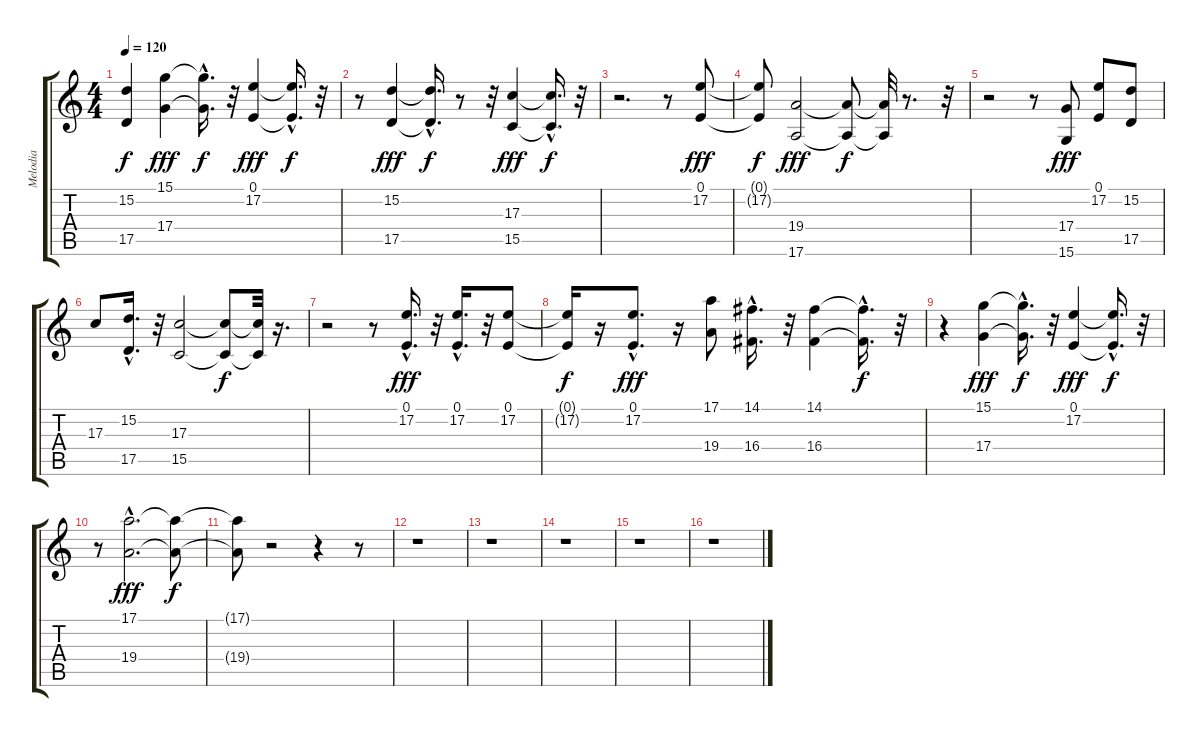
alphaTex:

\track ("Melodia" "Melodia") {instrument synthvoice}
\staff {score tabs}
\tuning (E4 B3 G3 D3 A2 E2) {hide}
\ts (4 4)
\tempo 120
\clef g2
\ks c
(15.2{t} 17.5{t}).4{dy f} (15.1 17.4).4{dy fff} (15.1{hac t} 17.4{hac t}).16{d dy f} r.32 (0.1 17.2).4{dy fff} (0.1{hac t} 17.2{hac t}).16{d dy f} r.32 |
r.8 (15.2 17.5).4{dy fff} (15.2{hac t} 17.5{hac t}).16{d dy f} r.8 r.32 (17.3 15.5).4{dy fff} (17.3{hac t} 15.5{hac t}).16{d dy f} r.32 |
r.2{d} r.8 (0.1 17.2).8{dy fff} |
(0.1{t} 17.2{t}).8{dy f} (19.4 17.6).2{dy fff} (19.4{t} 17.6{t}).8{dy f} (19.4{t} 17.6{t}).32 r.8{d} r.32 |
r.2 r.8 (17.4 15.6).8{dy fff} (0.1 17.2).8 (15.2 17.5).8 |
17.3.8 (15.2{hac} 17.5{hac}).16{d} r.32 (17.3 15.5).2 (17.3{t} 15.5{t}).8{dy f} (17.3{t} 15.5{t}).32 r.16{d} |
r.2 r.8 (0.1{hac} 17.2{hac}).16{d dy fff} r.32 (0.1{hac} 17.2{hac}).16{d} r.32 (0.1 17.2).8 |
(0.1{t} 17.2{t}).16{dy f} r.16 (0.1{hac} 17.2{hac}).8{d dy fff} r.16 (17.1 19.4).8 (14.1{hac} 16.4{hac}).16{d} r.32 (14.1 16.4).4 (14.1{hac t} 16.4{hac t}).16{d dy f} r.32 |
r.4 (15.1 17.4).4{dy fff} (15.1{hac t} 17.4{hac t}).16{d dy f} r.32 (0.1 17.2).4{dy fff} (0.1{hac t} 17.2{hac t}).16{d dy f} r.32 |
r.8 (17.1{hac} 19.4{hac}).2{d dy fff} (17.1{t} 19.4{t}).8{dy f} |
(17.1{t} 19.4{t}).8 r.2 r.4 r.8 |
r.1 |
r.1 |
r.1 |
r.1 |
r.1
